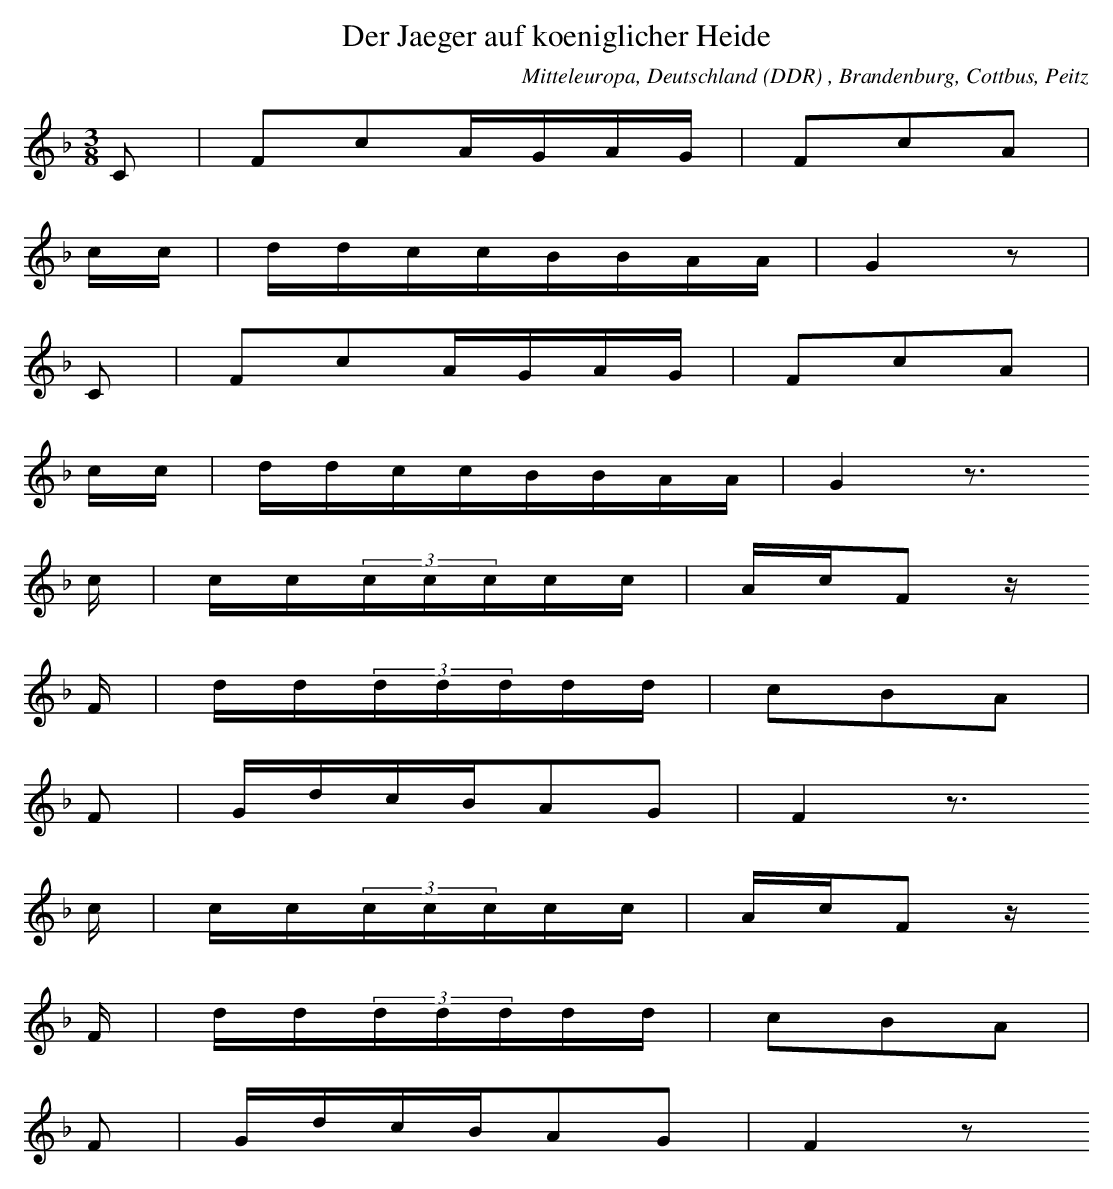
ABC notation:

X:1
T: Der Jaeger auf koeniglicher Heide
O: Mitteleuropa, Deutschland (DDR) , Brandenburg, Cottbus, Peitz
M: 3/8
L: 1/16
K: F
C2 | F2c2AGAG | F2c2A2 |
cc | ddccBBAA | G4z2 |
C2 | F2c2AGAG | F2c2A2 |
cc | ddccBBAA | G4z3
c | cc(3ccccc | AcF2z
F | dd(3ddddd | c2B2A2 |
F2 | GdcBA2G2 | F4z3
c | cc(3ccccc | AcF2z
F | dd(3ddddd | c2B2A2 |
F2 | GdcBA2G2 | F4z2
